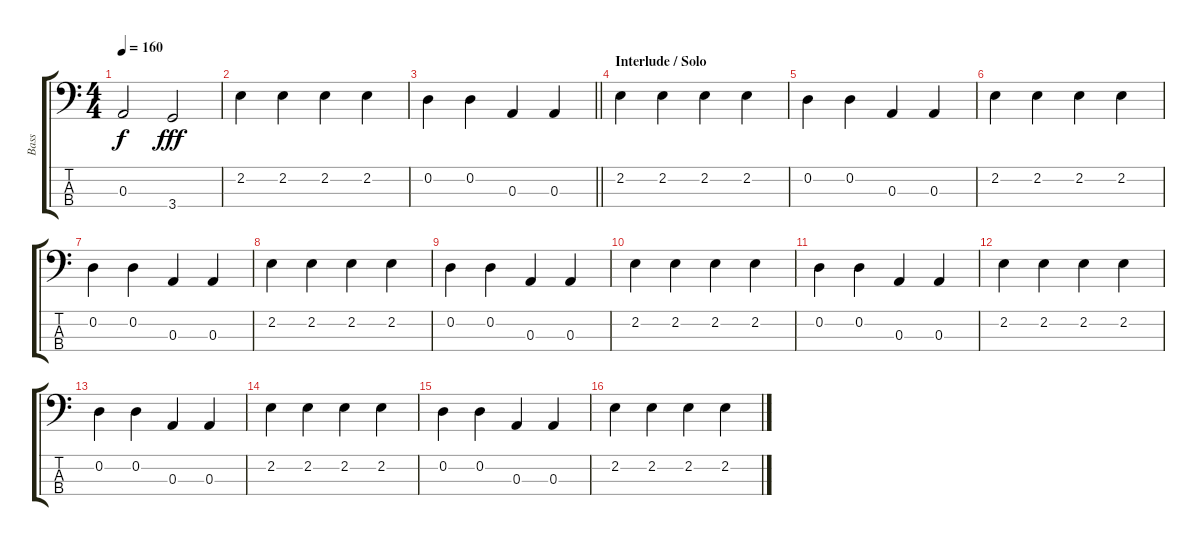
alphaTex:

\track ("Bass" "Bass") {instrument electricbasspick}
\staff {score tabs}
\tuning (G2 D2 A1 E1) {hide}
\ts (4 4)
\tempo 160
\clef f4
\ks c
0.3{t}.2{dy f} 3.4.2{dy fff} |
2.2.4 2.2.4 2.2.4 2.2.4 |
\barLineRight lightlight
0.2.4 0.2.4 0.3.4 0.3.4 |
\section ("" "Interlude / Solo")
2.2.4 2.2.4 2.2.4 2.2.4 |
0.2.4 0.2.4 0.3.4 0.3.4 |
2.2.4 2.2.4 2.2.4 2.2.4 |
0.2.4 0.2.4 0.3.4 0.3.4 |
2.2.4 2.2.4 2.2.4 2.2.4 |
0.2.4 0.2.4 0.3.4 0.3.4 |
2.2.4 2.2.4 2.2.4 2.2.4 |
0.2.4 0.2.4 0.3.4 0.3.4 |
2.2.4 2.2.4 2.2.4 2.2.4 |
0.2.4 0.2.4 0.3.4 0.3.4 |
2.2.4 2.2.4 2.2.4 2.2.4 |
0.2.4 0.2.4 0.3.4 0.3.4 |
2.2.4 2.2.4 2.2.4 2.2.4
